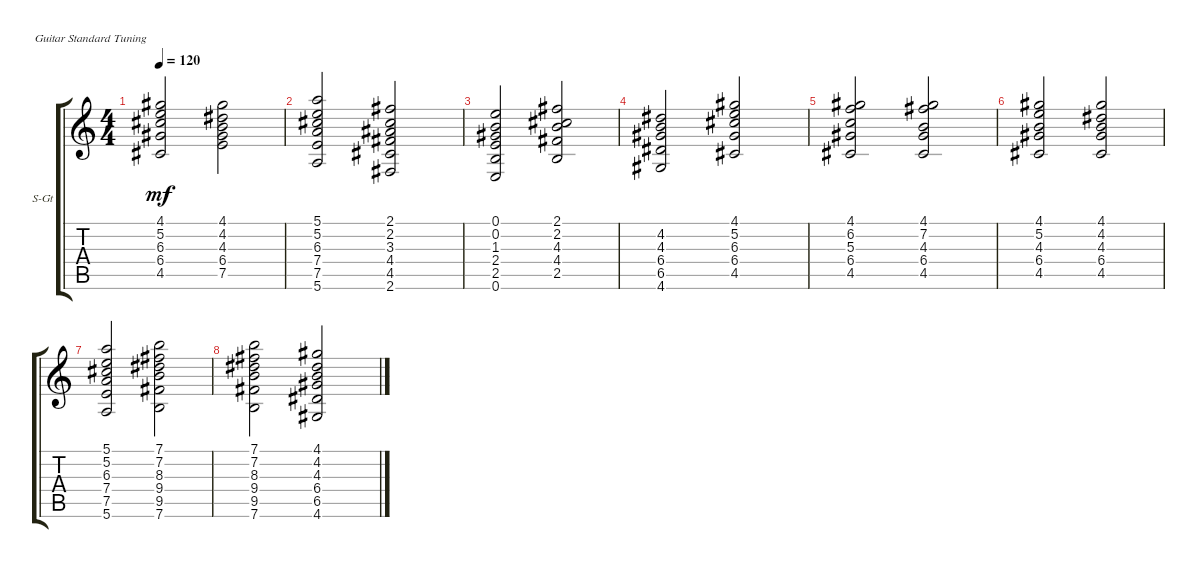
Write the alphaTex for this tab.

\defaultSystemsLayout 4
\bracketExtendMode groupsimilarinstruments
\firstSystemTrackNameOrientation horizontal
\otherSystemsTrackNameOrientation horizontal
\track ("Steel Guitar" "S-Gt") {instrument acousticguitarsteel}
\staff {score tabs}
\tuning (E4 B3 G3 D3 A2 E2)
\ts (4 4)
\tempo 120
\clef g2
\ks c
(4.5 6.4 6.3 5.2 4.1).2{dy mf instrument acousticguitarsteel} (6.4 7.5 4.3 4.2 4.1).2 |
(5.6 7.5 7.4 6.3 5.2 5.1).2 (2.6 4.5 4.4 3.3 2.2 2.1).2 |
(0.6 2.5 2.4 1.3 0.2 0.1).2 (2.5 4.4 4.3 2.2 2.1).2 |
(4.6 6.5 6.4 4.3 4.2).2 (4.5 6.4 6.3 5.2 4.1).2 |
(4.5 6.4 5.3 6.2 4.1).2 (4.5 6.4 4.3 7.2 4.1).2 |
(4.5 6.4 4.3 5.2 4.1).2 (4.5 6.4 4.3 4.2 4.1).2 |
(5.6 7.5 7.4 6.3 5.2 5.1).2 (7.6 9.5 9.4 8.3 7.2 7.1).2 |
(7.6 9.5 9.4 8.3 7.2 7.1).2 (4.6 6.5 6.4 4.3 4.2 4.1).2
